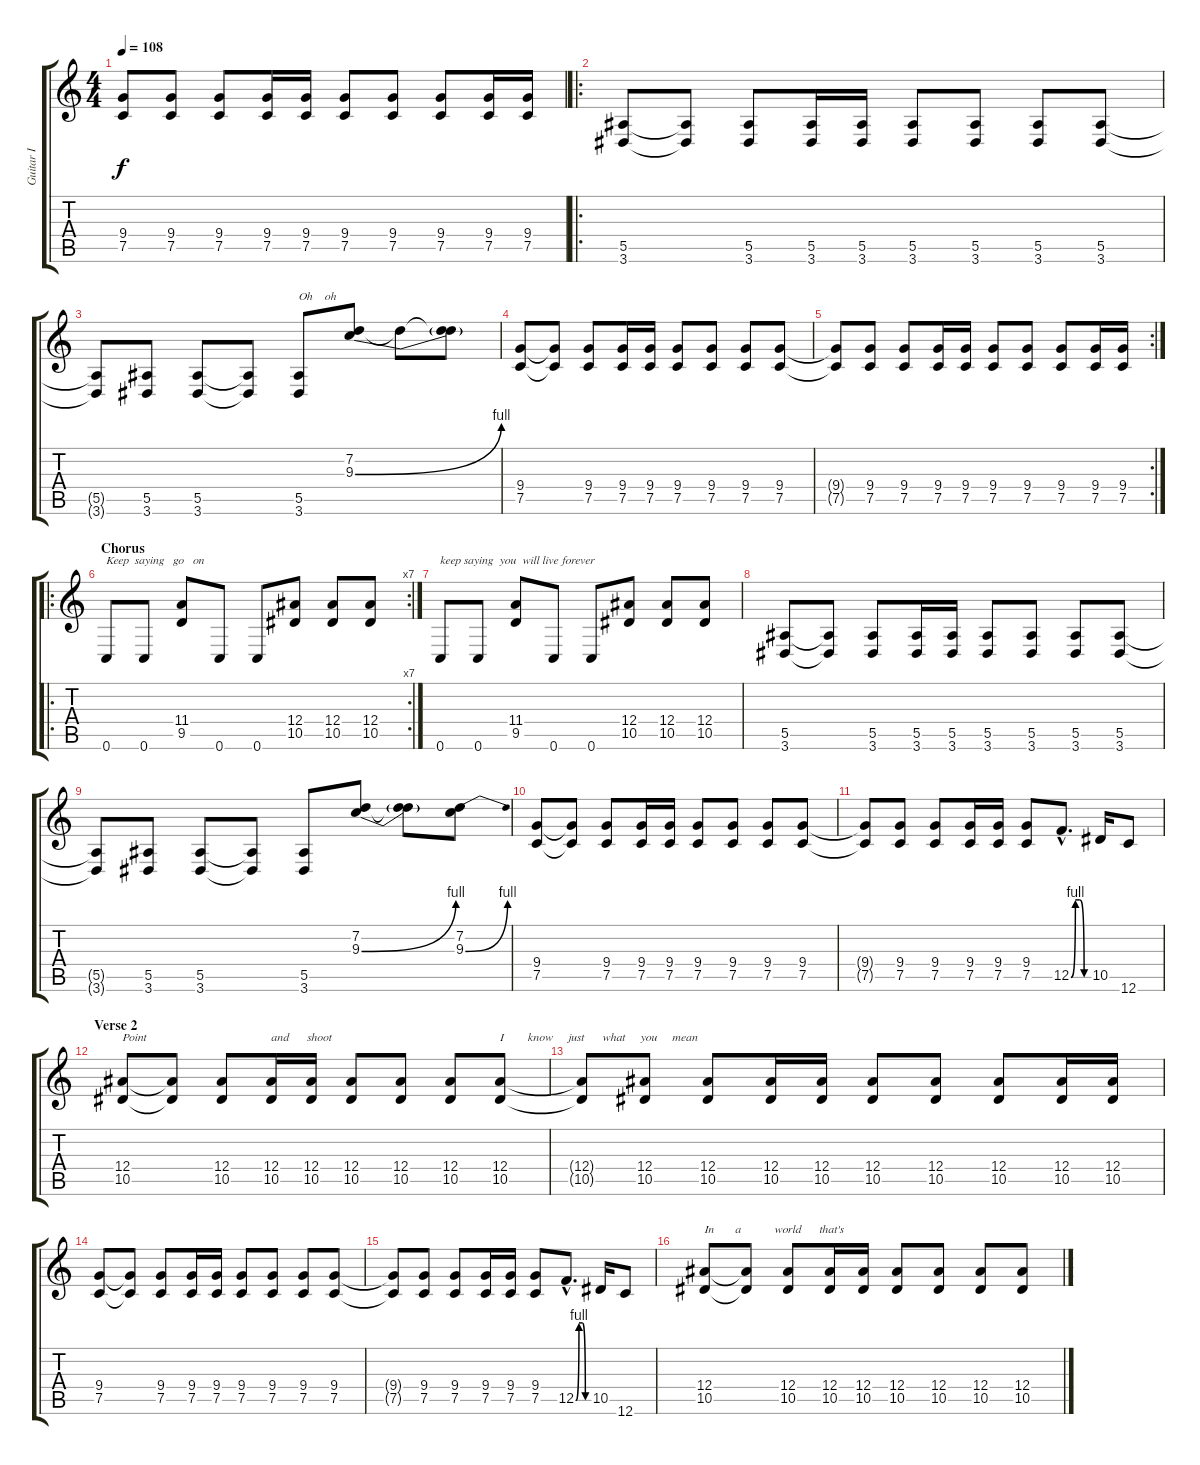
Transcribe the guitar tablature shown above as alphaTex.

\track ("Guitar I" "Guitar I") {instrument overdrivenguitar}
\staff {score tabs}
\tuning (C4 G3 Eb3 Bb2 F2 C2) {hide}
\ts (4 4)
\tempo 108
\clef g2
\ks c
(9.4{t} 7.5{t}).8{dy f} (9.4 7.5).8 (9.4 7.5).8 (9.4 7.5).16 (9.4 7.5).16 (9.4 7.5).8 (9.4 7.5).8 (9.4 7.5).8 (9.4 7.5).16 (9.4 7.5).16 |
\ro
(5.5 3.6).8 (5.5{t} 3.6{t}).8 (5.5 3.6).8 (5.5 3.6).16 (5.5 3.6).16 (5.5 3.6).8 (5.5 3.6).8 (5.5 3.6).8 (5.5 3.6).8 |
(5.5{t} 3.6{t}).8 (5.5 3.6).8 (5.5 3.6).8 (5.5{t} 3.6{t}).8 (5.5 3.6).8{txt "Oh    oh"} (7.2 9.3{be (bend 0 0 60 4)}).8 7.2{t}.8 (7.2{t} 9.3{t}).8 |
(9.4 7.5).8 (9.4{t} 7.5{t}).8 (9.4 7.5).8 (9.4 7.5).16 (9.4 7.5).16 (9.4 7.5).8 (9.4 7.5).8 (9.4 7.5).8 (9.4 7.5).8 |
\rc 2
(9.4{t} 7.5{t}).8 (9.4 7.5).8 (9.4 7.5).8 (9.4 7.5).16 (9.4 7.5).16 (9.4 7.5).8 (9.4 7.5).8 (9.4 7.5).8 (9.4 7.5).16 (9.4 7.5).16 |
\ro
\rc 7
\section ("" "Chorus")
0.6.8{txt "Keep  saying   go   on"} 0.6.8 (11.4 9.5).8 0.6.8 0.6.8 (12.4 10.5).8 (12.4 10.5).8 (12.4 10.5).8 |
0.6.8{txt "keep saying  you  will live forever"} 0.6.8 (11.4 9.5).8 0.6.8 0.6.8 (12.4 10.5).8 (12.4 10.5).8 (12.4 10.5).8 |
(5.5 3.6).8 (5.5{t} 3.6{t}).8 (5.5 3.6).8 (5.5 3.6).16 (5.5 3.6).16 (5.5 3.6).8 (5.5 3.6).8 (5.5 3.6).8 (5.5 3.6).8 |
(5.5{t} 3.6{t}).8 (5.5 3.6).8 (5.5 3.6).8 (5.5{t} 3.6{t}).8 (5.5 3.6).8 (7.2 9.3{be (bend 0 0 60 4)}).8 (7.2{t} 9.3{t}).8 (7.2 9.3{be (bend 0 0 60 4)}).8 |
(9.4 7.5).8 (9.4{t} 7.5{t}).8 (9.4 7.5).8 (9.4 7.5).16 (9.4 7.5).16 (9.4 7.5).8 (9.4 7.5).8 (9.4 7.5).8 (9.4 7.5).8 |
(9.4{t} 7.5{t}).8 (9.4 7.5).8 (9.4 7.5).8 (9.4 7.5).16 (9.4 7.5).16 (9.4 7.5).8 12.5{be (custom 0 0 15 4 30 4 45 0 60 0) hac}.8{d} 10.5.16 12.6.8 |
\section ("" "Verse 2")
(12.4 10.5).8{txt "Point"} (12.4{t} 10.5{t}).8 (12.4 10.5).8 (12.4 10.5).16{txt "and      shoot"} (12.4 10.5).16 (12.4 10.5).8 (12.4 10.5).8 (12.4 10.5).8 (12.4 10.5).8{txt "I        know     just      what     you     mean"} |
(12.4{t} 10.5{t}).8 (12.4 10.5).8 (12.4 10.5).8 (12.4 10.5).16 (12.4 10.5).16 (12.4 10.5).8 (12.4 10.5).8 (12.4 10.5).8 (12.4 10.5).16 (12.4 10.5).16 |
(9.4 7.5).8 (9.4{t} 7.5{t}).8 (9.4 7.5).8 (9.4 7.5).16 (9.4 7.5).16 (9.4 7.5).8 (9.4 7.5).8 (9.4 7.5).8 (9.4 7.5).8 |
(9.4{t} 7.5{t}).8 (9.4 7.5).8 (9.4 7.5).8 (9.4 7.5).16 (9.4 7.5).16 (9.4 7.5).8 12.5{be (custom 0 0 15 4 30 4 45 0 60 0) hac}.8{d} 10.5.16 12.6.8 |
(12.4 10.5).8{txt "In       a           world      that's "} (12.4{t} 10.5{t}).8 (12.4 10.5).8 (12.4 10.5).16 (12.4 10.5).16 (12.4 10.5).8 (12.4 10.5).8 (12.4 10.5).8 (12.4 10.5).8
